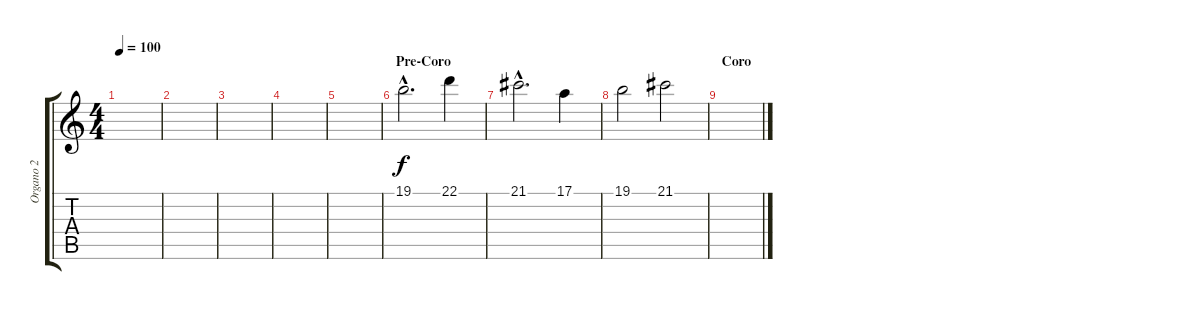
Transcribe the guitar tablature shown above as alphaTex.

\track ("Organo 2" "Organo 2") {instrument pad7halo}
\staff {score tabs}
\tuning (E4 B3 G3 D3 A2 E2) {hide}
\ts (4 4)
\tempo 100
\clef g2
\ks c
|
|
|
|
|
\section ("" "Pre-Coro")
19.1{hac}.2{d} 22.1.4 |
21.1{hac}.2{d} 17.1.4 |
19.1.2 21.1.2 |
\section ("" "Coro")
